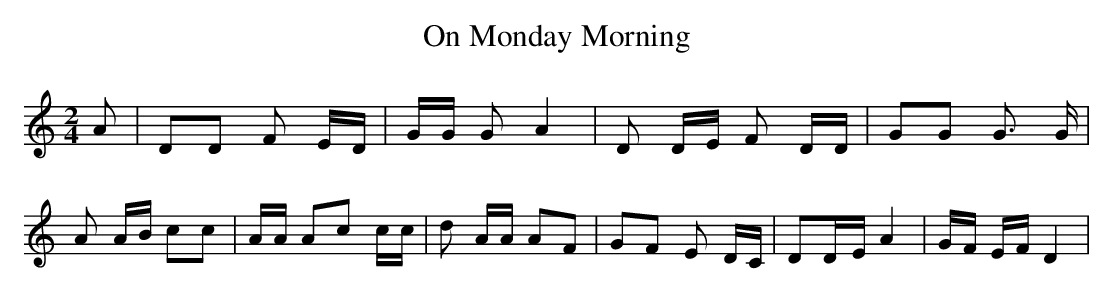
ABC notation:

X:1
T:On Monday Morning
M:2/4
L:1/16
K:C
 A2| D2D2 F2 ED| GG G2 A4| D2 DE F2 DD| G2G2 G3 G| A2 AB c2c2| AA A2c2 cc|\
 d2 AA A2F2| G2F2 E2 DC| D2D-E A4| GF EF D4|
